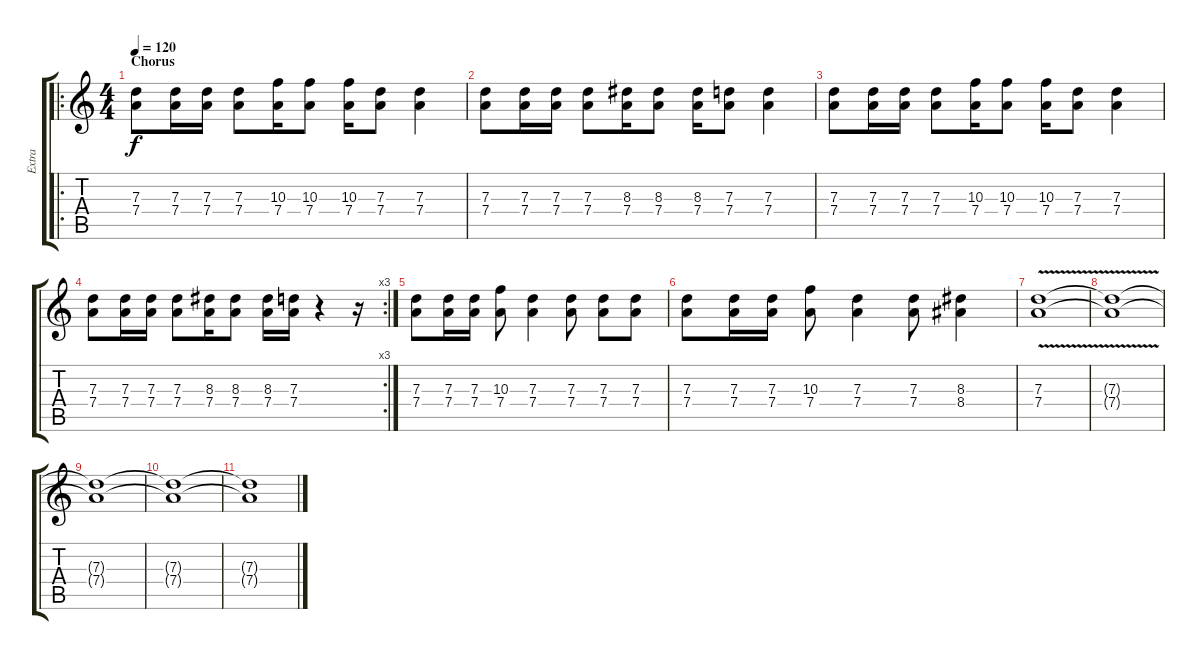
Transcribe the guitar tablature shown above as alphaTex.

\track ("Extra" "Extra") {instrument distortionguitar}
\staff {score tabs}
\tuning (E4 B3 G3 D3 A2 E2) {hide}
\ro
\ts (4 4)
\section ("" "Chorus")
\tempo 120
\clef g2
\ks c
(7.3 7.4).8{dy f} (7.3 7.4).16 (7.3 7.4).16 (7.3 7.4).8 (10.3 7.4).16 (10.3 7.4).8 (10.3 7.4).16 (7.3 7.4).8 (7.3 7.4).4 |
(7.3 7.4).8 (7.3 7.4).16 (7.3 7.4).16 (7.3 7.4).8 (8.3 7.4).16 (8.3 7.4).8 (8.3 7.4).16 (7.3 7.4).8 (7.3 7.4).4 |
(7.3 7.4).8 (7.3 7.4).16 (7.3 7.4).16 (7.3 7.4).8 (10.3 7.4).16 (10.3 7.4).8 (10.3 7.4).16 (7.3 7.4).8 (7.3 7.4).4 |
\rc 3
(7.3 7.4).8 (7.3 7.4).16 (7.3 7.4).16 (7.3 7.4).8 (8.3 7.4).16 (8.3 7.4).8 (8.3 7.4).16 (7.3 7.4).16 r.4 r.16 |
(7.3 7.4).8 (7.3 7.4).16 (7.3 7.4).16 (10.3 7.4).8 (7.3 7.4).4 (7.3 7.4).8 (7.3 7.4).8 (7.3 7.4).8 |
(7.3 7.4).8 (7.3 7.4).16 (7.3 7.4).16 (10.3 7.4).8 (7.3 7.4).4 (7.3 7.4).8 (8.3 8.4).4 |
(7.3{v} 7.4{v}).1 |
(7.3{t} 7.4{t}).1 |
(7.3{t} 7.4{t}).1 |
(7.3{t} 7.4{t}).1{volume 9} |
(7.3{t} 7.4{t}).1{volume 4}
